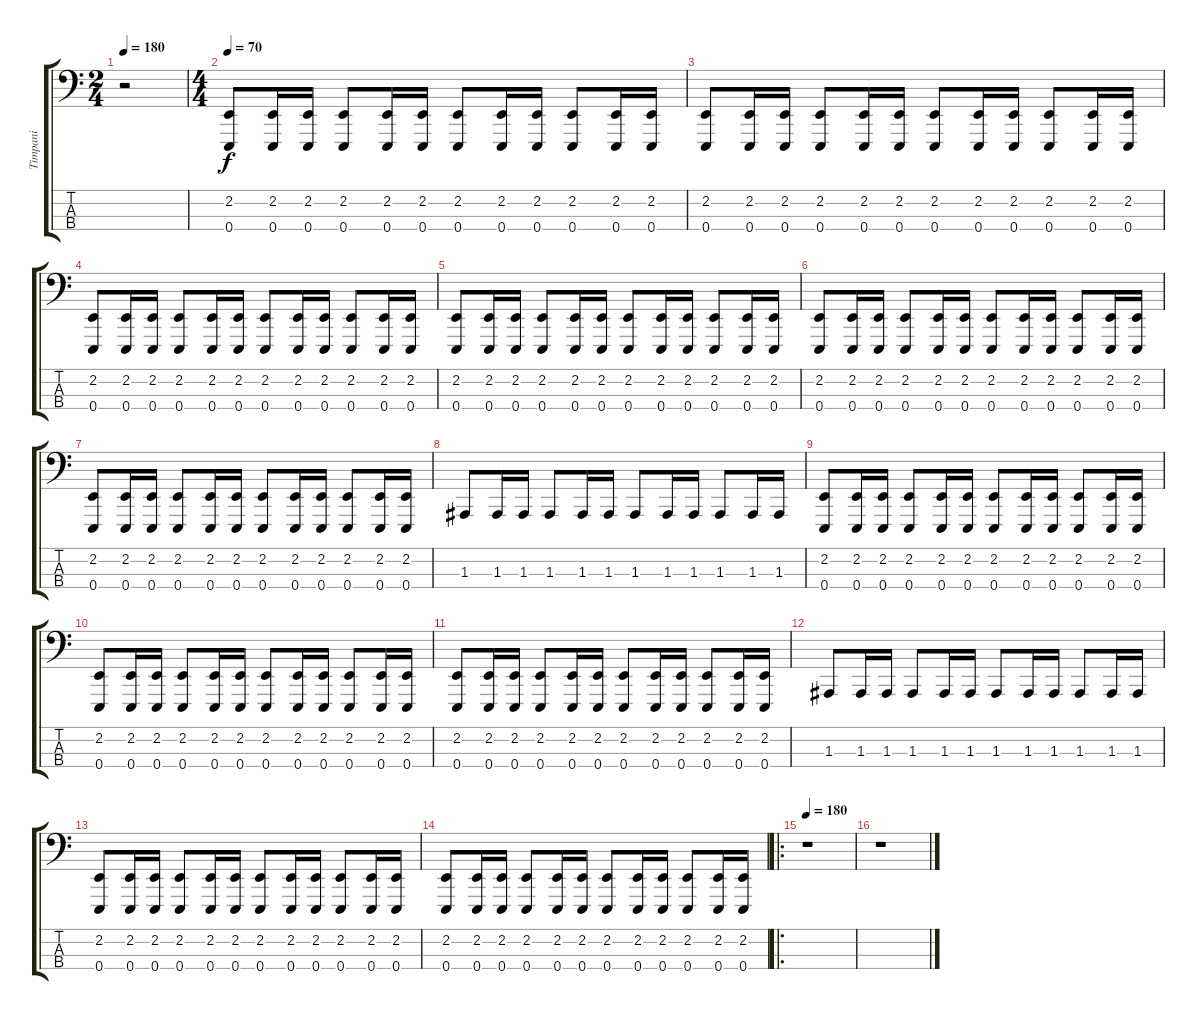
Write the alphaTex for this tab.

\track ("Timpani" "Timpani") {instrument timpani}
\staff {score tabs}
\tuning (G2 D2 A1 E1) {hide}
\ts (2 4)
\tempo 180
\tempo 70
\tempo 180
\clef f4
\ks c
r.2{dy f volume 0 instrument timpani} |
\ts (4 4)
\tempo 70
(2.2 0.4).8{volume 13} (2.2 0.4).16 (2.2 0.4).16 (2.2 0.4).8 (2.2 0.4).16 (2.2 0.4).16 (2.2 0.4).8 (2.2 0.4).16 (2.2 0.4).16 (2.2 0.4).8 (2.2 0.4).16 (2.2 0.4).16 |
(2.2 0.4).8 (2.2 0.4).16 (2.2 0.4).16 (2.2 0.4).8 (2.2 0.4).16 (2.2 0.4).16 (2.2 0.4).8 (2.2 0.4).16 (2.2 0.4).16 (2.2 0.4).8 (2.2 0.4).16 (2.2 0.4).16 |
(2.2 0.4).8 (2.2 0.4).16 (2.2 0.4).16 (2.2 0.4).8 (2.2 0.4).16 (2.2 0.4).16 (2.2 0.4).8 (2.2 0.4).16 (2.2 0.4).16 (2.2 0.4).8 (2.2 0.4).16 (2.2 0.4).16 |
(2.2 0.4).8 (2.2 0.4).16 (2.2 0.4).16 (2.2 0.4).8 (2.2 0.4).16 (2.2 0.4).16 (2.2 0.4).8 (2.2 0.4).16 (2.2 0.4).16 (2.2 0.4).8 (2.2 0.4).16 (2.2 0.4).16 |
(2.2 0.4).8 (2.2 0.4).16 (2.2 0.4).16 (2.2 0.4).8 (2.2 0.4).16 (2.2 0.4).16 (2.2 0.4).8 (2.2 0.4).16 (2.2 0.4).16 (2.2 0.4).8 (2.2 0.4).16 (2.2 0.4).16 |
(2.2 0.4).8 (2.2 0.4).16 (2.2 0.4).16 (2.2 0.4).8 (2.2 0.4).16 (2.2 0.4).16 (2.2 0.4).8 (2.2 0.4).16 (2.2 0.4).16 (2.2 0.4).8 (2.2 0.4).16 (2.2 0.4).16 |
1.3.8 1.3.16 1.3.16 1.3.8 1.3.16 1.3.16 1.3.8 1.3.16 1.3.16 1.3.8 1.3.16 1.3.16 |
(2.2 0.4).8 (2.2 0.4).16 (2.2 0.4).16 (2.2 0.4).8 (2.2 0.4).16 (2.2 0.4).16 (2.2 0.4).8 (2.2 0.4).16 (2.2 0.4).16 (2.2 0.4).8 (2.2 0.4).16 (2.2 0.4).16 |
(2.2 0.4).8 (2.2 0.4).16 (2.2 0.4).16 (2.2 0.4).8 (2.2 0.4).16 (2.2 0.4).16 (2.2 0.4).8 (2.2 0.4).16 (2.2 0.4).16 (2.2 0.4).8 (2.2 0.4).16 (2.2 0.4).16 |
(2.2 0.4).8 (2.2 0.4).16 (2.2 0.4).16 (2.2 0.4).8 (2.2 0.4).16 (2.2 0.4).16 (2.2 0.4).8 (2.2 0.4).16 (2.2 0.4).16 (2.2 0.4).8 (2.2 0.4).16 (2.2 0.4).16 |
1.3.8 1.3.16 1.3.16 1.3.8 1.3.16 1.3.16 1.3.8 1.3.16 1.3.16 1.3.8 1.3.16 1.3.16 |
(2.2 0.4).8 (2.2 0.4).16 (2.2 0.4).16 (2.2 0.4).8 (2.2 0.4).16 (2.2 0.4).16 (2.2 0.4).8 (2.2 0.4).16 (2.2 0.4).16 (2.2 0.4).8 (2.2 0.4).16 (2.2 0.4).16 |
(2.2 0.4).8 (2.2 0.4).16 (2.2 0.4).16 (2.2 0.4).8 (2.2 0.4).16 (2.2 0.4).16 (2.2 0.4).8 (2.2 0.4).16 (2.2 0.4).16 (2.2 0.4).8 (2.2 0.4).16 (2.2 0.4).16 |
\ro
\tempo 180
r.1 |
r.1
